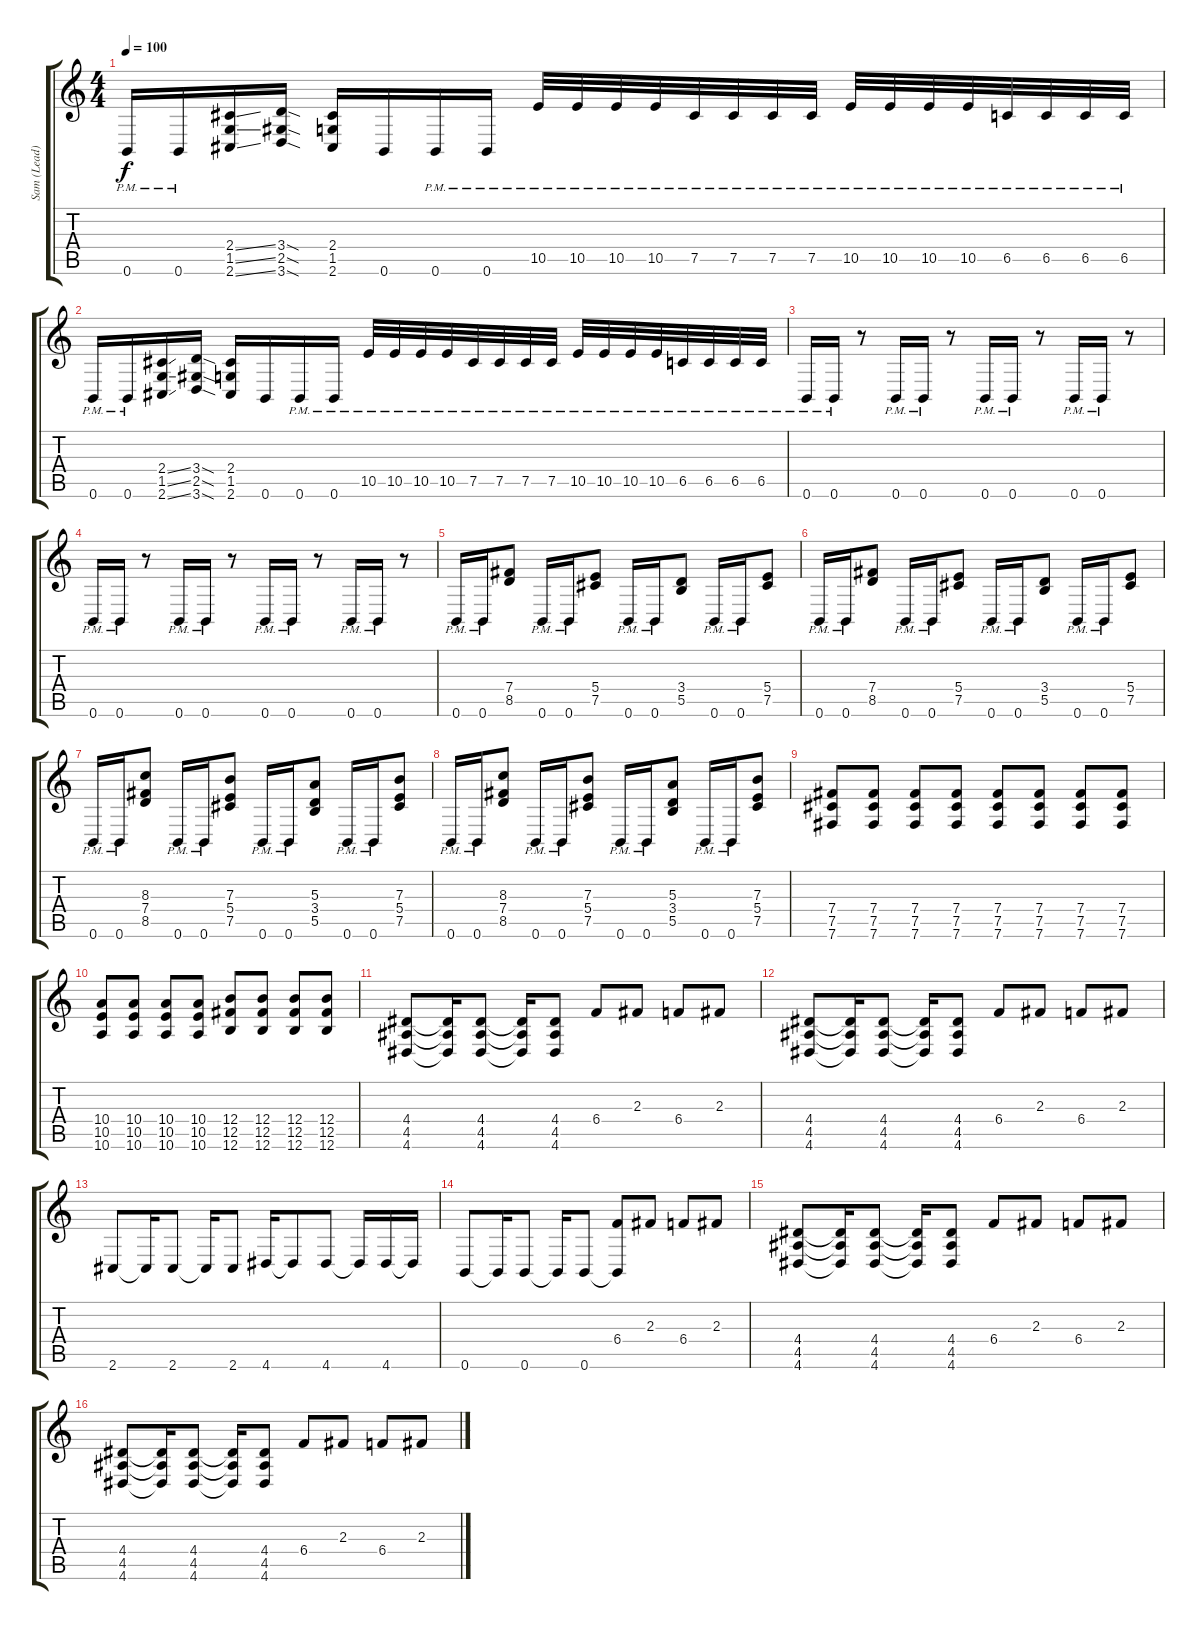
\track ("Sam (Lead)" "Sam (Lead)") {instrument overdrivenguitar}
\staff {score tabs}
\tuning (Db4 Ab3 E3 B2 Gb2 B1) {hide}
\ts (4 4)
\tempo 100
\clef g2
\ks c
0.6{pm}.16{dy f} 0.6{pm}.16 (2.4{ss} 1.5{ss} 2.6{ss}).16 (3.4{sod} 2.5{sod} 3.6{sod}).16 (2.4 1.5 2.6).16 0.6.16 0.6{pm}.16 0.6{pm}.16 10.5{pm}.32 10.5{pm}.32 10.5{pm}.32 10.5{pm}.32 7.5{pm}.32 7.5{pm}.32 7.5{pm}.32 7.5{pm}.32 10.5{pm}.32 10.5{pm}.32 10.5{pm}.32 10.5{pm}.32 6.5{pm}.32 6.5{pm}.32 6.5{pm}.32 6.5{pm}.32 |
0.6{pm}.16 0.6{pm}.16 (2.4{ss} 1.5{ss} 2.6{ss}).16 (3.4{sod} 2.5{sod} 3.6{sod}).16 (2.4 1.5 2.6).16 0.6.16 0.6{pm}.16 0.6{pm}.16 10.5{pm}.32 10.5{pm}.32 10.5{pm}.32 10.5{pm}.32 7.5{pm}.32 7.5{pm}.32 7.5{pm}.32 7.5{pm}.32 10.5{pm}.32 10.5{pm}.32 10.5{pm}.32 10.5{pm}.32 6.5{pm}.32 6.5{pm}.32 6.5{pm}.32 6.5{pm}.32 |
0.6{pm}.16 0.6{pm}.16 r.8 0.6{pm}.16 0.6{pm}.16 r.8 0.6{pm}.16 0.6{pm}.16 r.8 0.6{pm}.16 0.6{pm}.16 r.8 |
0.6{pm}.16 0.6{pm}.16 r.8 0.6{pm}.16 0.6{pm}.16 r.8 0.6{pm}.16 0.6{pm}.16 r.8 0.6{pm}.16 0.6{pm}.16 r.8 |
0.6{pm}.16 0.6{pm}.16 (7.4 8.5).8 0.6{pm}.16 0.6{pm}.16 (5.4 7.5).8 0.6{pm}.16 0.6{pm}.16 (3.4 5.5).8 0.6{pm}.16 0.6{pm}.16 (5.4 7.5).8 |
0.6{pm}.16 0.6{pm}.16 (7.4 8.5).8 0.6{pm}.16 0.6{pm}.16 (5.4 7.5).8 0.6{pm}.16 0.6{pm}.16 (3.4 5.5).8 0.6{pm}.16 0.6{pm}.16 (5.4 7.5).8 |
0.6{pm}.16 0.6{pm}.16 (8.3 7.4 8.5).8 0.6{pm}.16 0.6{pm}.16 (7.3 5.4 7.5).8 0.6{pm}.16 0.6{pm}.16 (5.3 3.4 5.5).8 0.6{pm}.16 0.6{pm}.16 (7.3 5.4 7.5).8 |
0.6{pm}.16 0.6{pm}.16 (8.3 7.4 8.5).8 0.6{pm}.16 0.6{pm}.16 (7.3 5.4 7.5).8 0.6{pm}.16 0.6{pm}.16 (5.3 3.4 5.5).8 0.6{pm}.16 0.6{pm}.16 (7.3 5.4 7.5).8 |
(7.4 7.5 7.6).8 (7.4 7.5 7.6).8 (7.4 7.5 7.6).8 (7.4 7.5 7.6).8 (7.4 7.5 7.6).8 (7.4 7.5 7.6).8 (7.4 7.5 7.6).8 (7.4 7.5 7.6).8 |
(10.4 10.5 10.6).8 (10.4 10.5 10.6).8 (10.4 10.5 10.6).8 (10.4 10.5 10.6).8 (12.4 12.5 12.6).8 (12.4 12.5 12.6).8 (12.4 12.5 12.6).8 (12.4 12.5 12.6).8 |
(4.4 4.5 4.6).8 (4.4{t} 4.5{t} 4.6{t}).16 (4.4 4.5 4.6).8 (4.4{t} 4.5{t} 4.6{t}).16 (4.4 4.5 4.6).8 6.4.8 2.3.8 6.4.8 2.3.8 |
(4.4 4.5 4.6).8 (4.4{t} 4.5{t} 4.6{t}).16 (4.4 4.5 4.6).8 (4.4{t} 4.5{t} 4.6{t}).16 (4.4 4.5 4.6).8 6.4.8 2.3.8 6.4.8 2.3.8 |
2.6.8 2.6{t}.16 2.6.8 2.6{t}.16 2.6.8 4.6.16 4.6{t}.8 4.6.8 4.6{t}.16 4.6.16 4.6{t}.16 |
0.6.8 0.6{t}.16 0.6.8 0.6{t}.16 0.6.8 (6.4 0.6{t}).8 2.3.8 6.4.8 2.3.8 |
(4.4 4.5 4.6).8 (4.4{t} 4.5{t} 4.6{t}).16 (4.4 4.5 4.6).8 (4.4{t} 4.5{t} 4.6{t}).16 (4.4 4.5 4.6).8 6.4.8 2.3.8 6.4.8 2.3.8 |
(4.4 4.5 4.6).8 (4.4{t} 4.5{t} 4.6{t}).16 (4.4 4.5 4.6).8 (4.4{t} 4.5{t} 4.6{t}).16 (4.4 4.5 4.6).8 6.4.8 2.3.8 6.4.8 2.3.8
